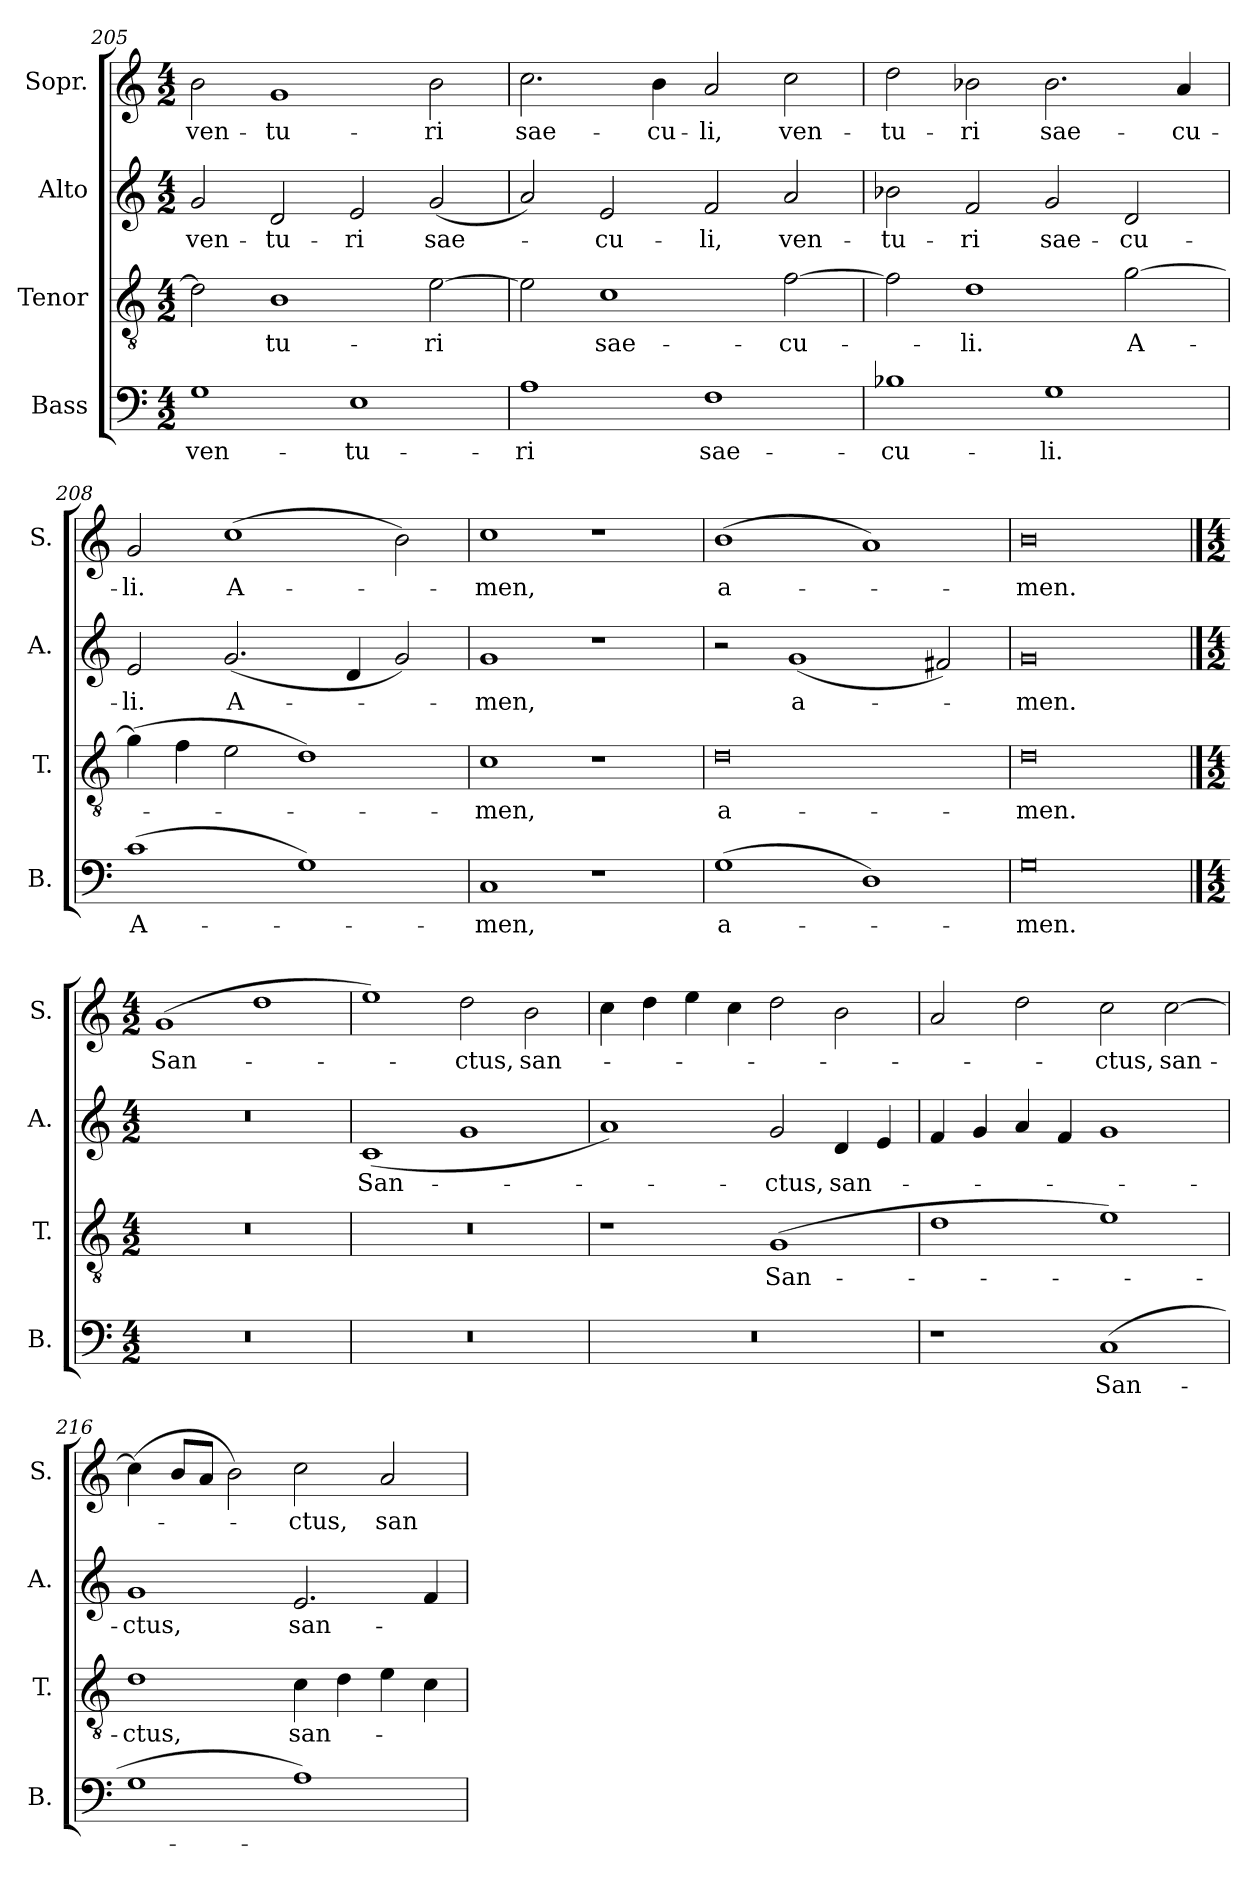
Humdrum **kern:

**kern	**text	**kern	**text	**kern	**text	**kern	**text
*part4	*part4	*part3	*part3	*part2	*part2	*part1	*part1
*staff4	*staff4	*staff3	*staff3	*staff2	*staff2	*staff1	*staff1
*I"Bass	*	*I"Tenor	*	*I"Alto	*	*I"Sopr.	*
*I'B.	*	*I'T.	*	*I'A.	*	*I'S.	*
*clefF4	*	*clefGv2	*	*clefG2	*	*clefG2	*
*	*	*ITrd7c12	*	*	*	*	*
*k[]	*	*k[]	*	*k[]	*	*k[]	*
*M4/2	*	*M4/2	*	*M4/2	*	*M4/2	*
=205	=205	=205	=205	=205	=205	=205	=205
1G	ven-	2D\]	.	2g/	ven-	2b\	ven-
.	.	1BB	-tu-	2d/	-tu-	1g	-tu-
1E	-tu-	.	.	2e/	-ri	.	.
.	.	[2E\	-ri	(2g/	sae-	2b\	-ri
=206	=206	=206	=206	=206	=206	=206	=206
1A	-ri	2E\]	.	2a/)	.	2.cc\	sae-
.	.	1C	sae-	2e/	-cu-	.	.
.	.	.	.	.	.	4b\	-cu-
1F	sae-	.	.	2f/	-li,	2a/	-li,
.	.	[2F\	-cu-	2a/	ven-	2cc\	ven-
!!LO:PB:g=z
=207	=207	=207	=207	=207	=207	=207	=207
1B-X	-cu-	2F\]	.	2b-X\	-tu-	2dd\	-tu-
.	.	1D	-li.	2f/	-ri	2b-X\	-ri
1G	-li.	.	.	2g/	sae-	2.b-\	sae-
.	.	[2G\	A-	2d/	-cu-	.	.
.	.	.	.	.	.	4a/	-cu-
=208	=208	=208	=208	=208	=208	=208	=208
(1c	A-	(4G\]	.	2e/	-li.	2g/	-li.
.	.	4F\	.	.	.	.	.
.	.	2E\	.	(2.g/	A-	(1cc	A-
1G)	.	1D)	.	.	.	.	.
.	.	.	.	4d/	.	.	.
.	.	.	.	2g/)	.	2b\)	.
=209	=209	=209	=209	=209	=209	=209	=209
1C	-men,	1C	-men,	1g	-men,	1cc	-men,
1r	.	1r	.	1r	.	1r	.
=210	=210	=210	=210	=210	=210	=210	=210
(1G	a-	0D	a-	2r	.	(1b	a-
.	.	.	.	(1g	a-	.	.
1D)	.	.	.	.	.	1a)	.
.	.	.	.	2f#X/)	.	.	.
=211	=211	=211	=211	=211	=211	=211	=211
0G	-men.	0D	-men.	0g	-men.	0b	-men.
!!LO:PB:g=z
==212	==212	==212	==212	==212	==212	==212	==212
*M4/2	*	*M4/2	*	*M4/2	*	*M4/2	*
0r	.	0r	.	0r	.	(1g	San-
.	.	.	.	.	.	1dd	.
=213	=213	=213	=213	=213	=213	=213	=213
0r	.	0r	.	(1c	San-	1ee)	.
.	.	.	.	1g	.	2dd\	-ctus,
.	.	.	.	.	.	2b\	san-
=214	=214	=214	=214	=214	=214	=214	=214
0r	.	1r	.	1a)	.	4cc\	.
.	.	.	.	.	.	4dd\	.
.	.	.	.	.	.	4ee\	.
.	.	.	.	.	.	4cc\	.
.	.	(1GG	San-	2g/	-ctus,	2dd\	.
.	.	.	.	4d/	san-	2b\	.
.	.	.	.	4e/	.	.	.
=215	=215	=215	=215	=215	=215	=215	=215
1r	.	1D	.	4f/	.	2a/	.
.	.	.	.	4g/	.	.	.
.	.	.	.	4a/	.	2dd\	.
.	.	.	.	4f/	.	.	.
(1C	San-	1E)	.	1g	.	2cc\	-ctus,
.	.	.	.	.	.	[2cc\	san-
=216	=216	=216	=216	=216	=216	=216	=216
1G	.	1D	-ctus,	1g	-ctus,	(4cc\]	.
.	.	.	.	.	.	8b/L	.
.	.	.	.	.	.	8a/J	.
.	.	.	.	.	.	2b\)	.
1A)	.	4C\	san-	2.e/	san-	2cc\	-ctus,
.	.	4D\	.	.	.	.	.
.	.	4E\	.	.	.	2a/	san-
.	.	4C\	.	4f/	.	.	.
=	=	=	=	=	=	=	=
*-	*-	*-	*-	*-	*-	*-	*-
